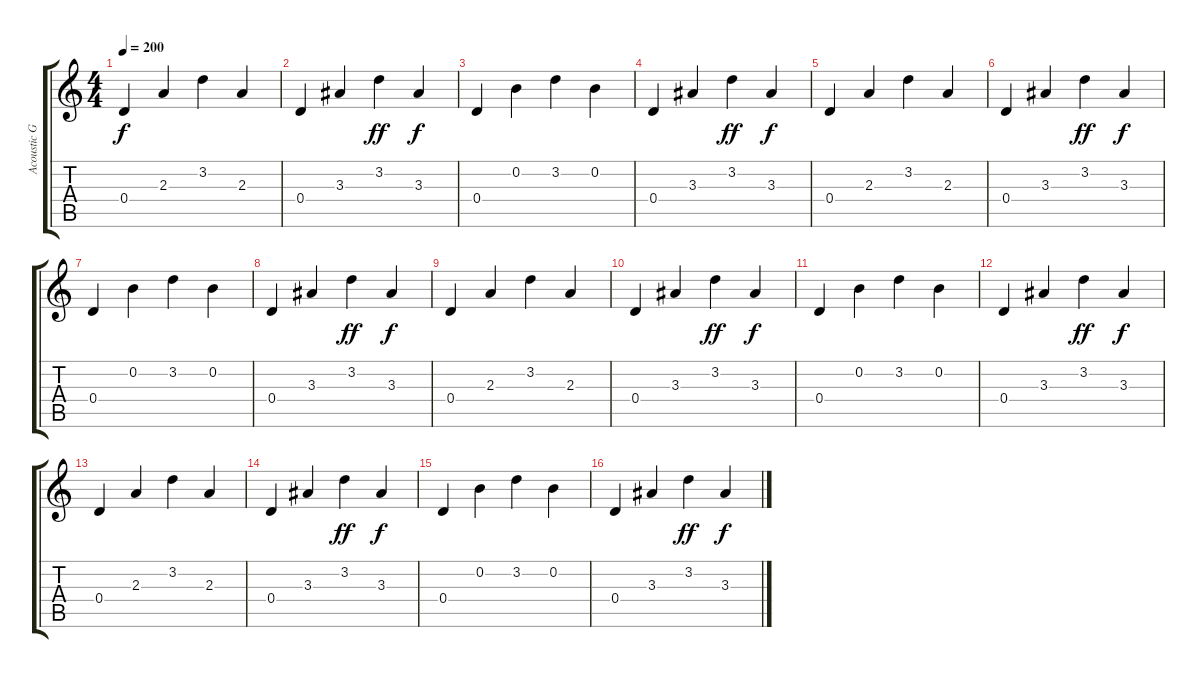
\track ("Acoustic Guitar" "Acoustic G") {instrument acousticguitarsteel}
\staff {score tabs}
\tuning (E4 B3 G3 D3 A2 E2) {hide}
\ts (4 4)
\tempo 200
\clef g2
\ks c
0.4.4{dy f} 2.3.4 3.2.4 2.3.4 |
0.4.4 3.3.4 3.2.4{dy ff} 3.3.4{dy f} |
0.4.4 0.2.4 3.2.4 0.2.4 |
0.4.4 3.3.4 3.2.4{dy ff} 3.3.4{dy f} |
0.4.4 2.3.4 3.2.4 2.3.4 |
0.4.4 3.3.4 3.2.4{dy ff} 3.3.4{dy f} |
0.4.4 0.2.4 3.2.4 0.2.4 |
0.4.4 3.3.4 3.2.4{dy ff} 3.3.4{dy f} |
0.4.4 2.3.4 3.2.4 2.3.4 |
0.4.4 3.3.4 3.2.4{dy ff} 3.3.4{dy f} |
0.4.4 0.2.4 3.2.4 0.2.4 |
0.4.4 3.3.4 3.2.4{dy ff} 3.3.4{dy f} |
0.4.4 2.3.4 3.2.4 2.3.4 |
0.4.4 3.3.4 3.2.4{dy ff} 3.3.4{dy f} |
0.4.4 0.2.4 3.2.4 0.2.4 |
0.4.4 3.3.4 3.2.4{dy ff} 3.3.4{dy f}
